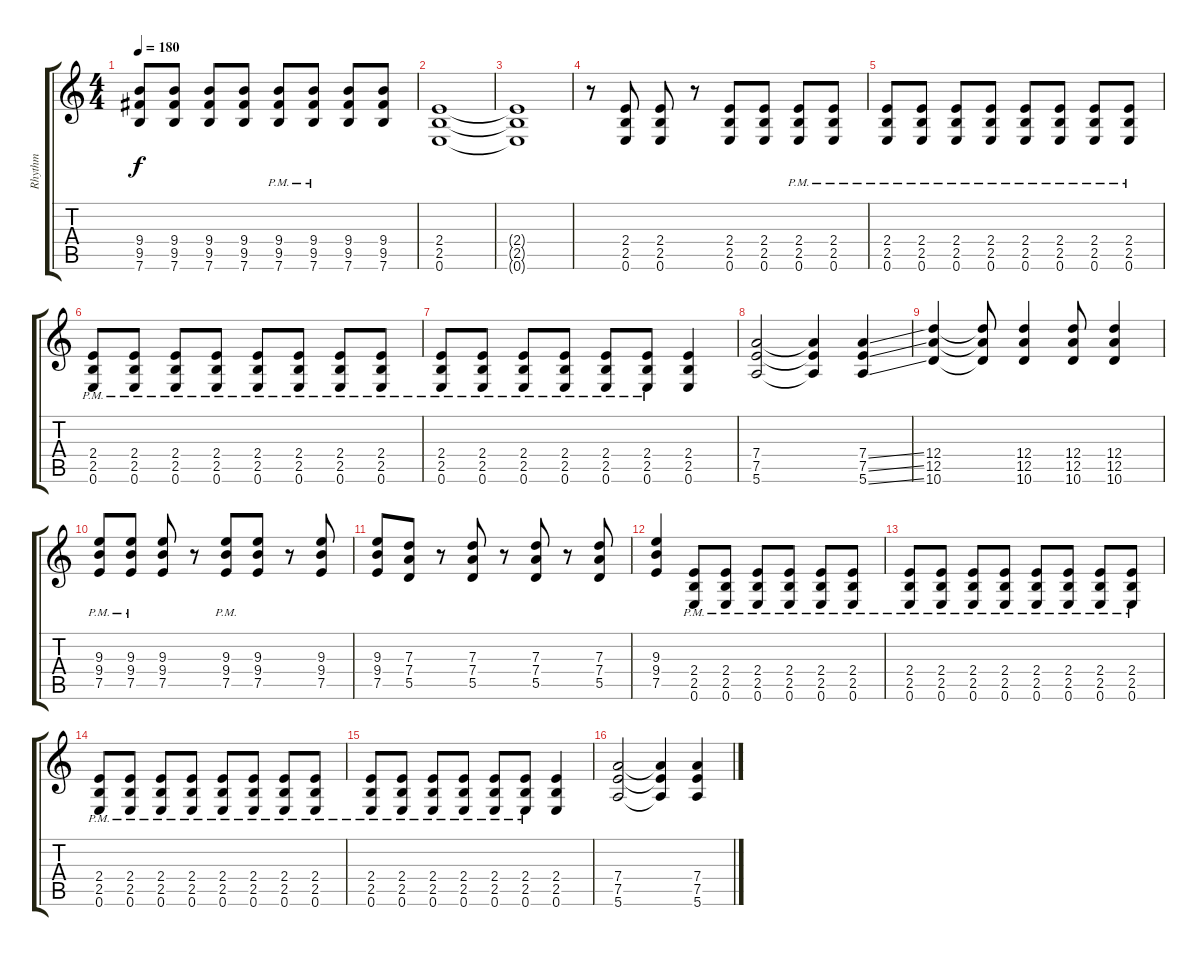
\track ("Rhythm" "Rhythm") {instrument overdrivenguitar}
\staff {score tabs}
\tuning (E4 B3 G3 D3 A2 E2) {hide}
\ts (4 4)
\tempo 180
\clef g2
\ks c
(9.4 9.5 7.6).8{dy f} (9.4 9.5 7.6).8 (9.4 9.5 7.6).8 (9.4 9.5 7.6).8 (9.4{pm} 9.5{pm} 7.6{pm}).8 (9.4{pm} 9.5{pm} 7.6{pm}).8 (9.4 9.5 7.6).8 (9.4 9.5 7.6).8 |
(2.4 2.5 0.6).1 |
(2.4{t} 2.5{t} 0.6{t}).1 |
\section ("" "")
r.8 (2.4 2.5 0.6).8 (2.4 2.5 0.6).8 r.8 (2.4 2.5 0.6).8 (2.4 2.5 0.6).8 (2.4{pm} 2.5{pm} 0.6{pm}).8 (2.4{pm} 2.5{pm} 0.6{pm}).8 |
(2.4{pm} 2.5{pm} 0.6{pm}).8 (2.4{pm} 2.5{pm} 0.6{pm}).8 (2.4{pm} 2.5{pm} 0.6{pm}).8 (2.4{pm} 2.5{pm} 0.6{pm}).8 (2.4{pm} 2.5{pm} 0.6{pm}).8 (2.4{pm} 2.5{pm} 0.6{pm}).8 (2.4{pm} 2.5{pm} 0.6{pm}).8 (2.4{pm} 2.5{pm} 0.6{pm}).8 |
(2.4{pm} 2.5{pm} 0.6{pm}).8 (2.4{pm} 2.5{pm} 0.6{pm}).8 (2.4{pm} 2.5{pm} 0.6{pm}).8 (2.4{pm} 2.5{pm} 0.6{pm}).8 (2.4{pm} 2.5{pm} 0.6{pm}).8 (2.4{pm} 2.5{pm} 0.6{pm}).8 (2.4{pm} 2.5{pm} 0.6{pm}).8 (2.4{pm} 2.5{pm} 0.6{pm}).8 |
(2.4{pm} 2.5{pm} 0.6{pm}).8 (2.4{pm} 2.5{pm} 0.6{pm}).8 (2.4{pm} 2.5{pm} 0.6{pm}).8 (2.4{pm} 2.5{pm} 0.6{pm}).8 (2.4{pm} 2.5{pm} 0.6{pm}).8 (2.4{pm} 2.5{pm} 0.6{pm}).8 (2.4 2.5 0.6).4 |
(7.4 7.5 5.6).2 (7.4{t} 7.5{t} 5.6{t}).4 (7.4{ss} 7.5{ss} 5.6{ss}).4 |
(12.4 12.5 10.6).4 (12.4{t} 12.5{t} 10.6{t}).8 (12.4 12.5 10.6).4 (12.4 12.5 10.6).8 (12.4 12.5 10.6).4 |
(9.3{pm} 9.4{pm} 7.5{pm}).8 (9.3{pm} 9.4{pm} 7.5{pm}).8 (9.3 9.4 7.5).8 r.8 (9.3{pm} 9.4{pm} 7.5{pm}).8 (9.3 9.4 7.5).8 r.8 (9.3 9.4 7.5).8 |
(9.3 9.4 7.5).8 (7.3 7.4 5.5).8 r.8 (7.3 7.4 5.5).8 r.8 (7.3 7.4 5.5).8 r.8 (7.3 7.4 5.5).8 |
(9.3 9.4 7.5).4 (2.4{pm} 2.5{pm} 0.6{pm}).8 (2.4{pm} 2.5{pm} 0.6{pm}).8 (2.4{pm} 2.5{pm} 0.6{pm}).8 (2.4{pm} 2.5{pm} 0.6{pm}).8 (2.4{pm} 2.5{pm} 0.6{pm}).8 (2.4{pm} 2.5{pm} 0.6{pm}).8 |
(2.4{pm} 2.5{pm} 0.6{pm}).8 (2.4{pm} 2.5{pm} 0.6{pm}).8 (2.4{pm} 2.5{pm} 0.6{pm}).8 (2.4{pm} 2.5{pm} 0.6{pm}).8 (2.4{pm} 2.5{pm} 0.6{pm}).8 (2.4{pm} 2.5{pm} 0.6{pm}).8 (2.4{pm} 2.5{pm} 0.6{pm}).8 (2.4{pm} 2.5{pm} 0.6{pm}).8 |
(2.4{pm} 2.5{pm} 0.6{pm}).8 (2.4{pm} 2.5{pm} 0.6{pm}).8 (2.4{pm} 2.5{pm} 0.6{pm}).8 (2.4{pm} 2.5{pm} 0.6{pm}).8 (2.4{pm} 2.5{pm} 0.6{pm}).8 (2.4{pm} 2.5{pm} 0.6{pm}).8 (2.4{pm} 2.5{pm} 0.6{pm}).8 (2.4{pm} 2.5{pm} 0.6{pm}).8 |
(2.4{pm} 2.5{pm} 0.6{pm}).8 (2.4{pm} 2.5{pm} 0.6{pm}).8 (2.4{pm} 2.5{pm} 0.6{pm}).8 (2.4{pm} 2.5{pm} 0.6{pm}).8 (2.4{pm} 2.5{pm} 0.6{pm}).8 (2.4{pm} 2.5{pm} 0.6{pm}).8 (2.4 2.5 0.6).4 |
(7.4 7.5 5.6).2 (7.4{t} 7.5{t} 5.6{t}).4 (7.4{ss} 7.5{ss} 5.6{ss}).4
